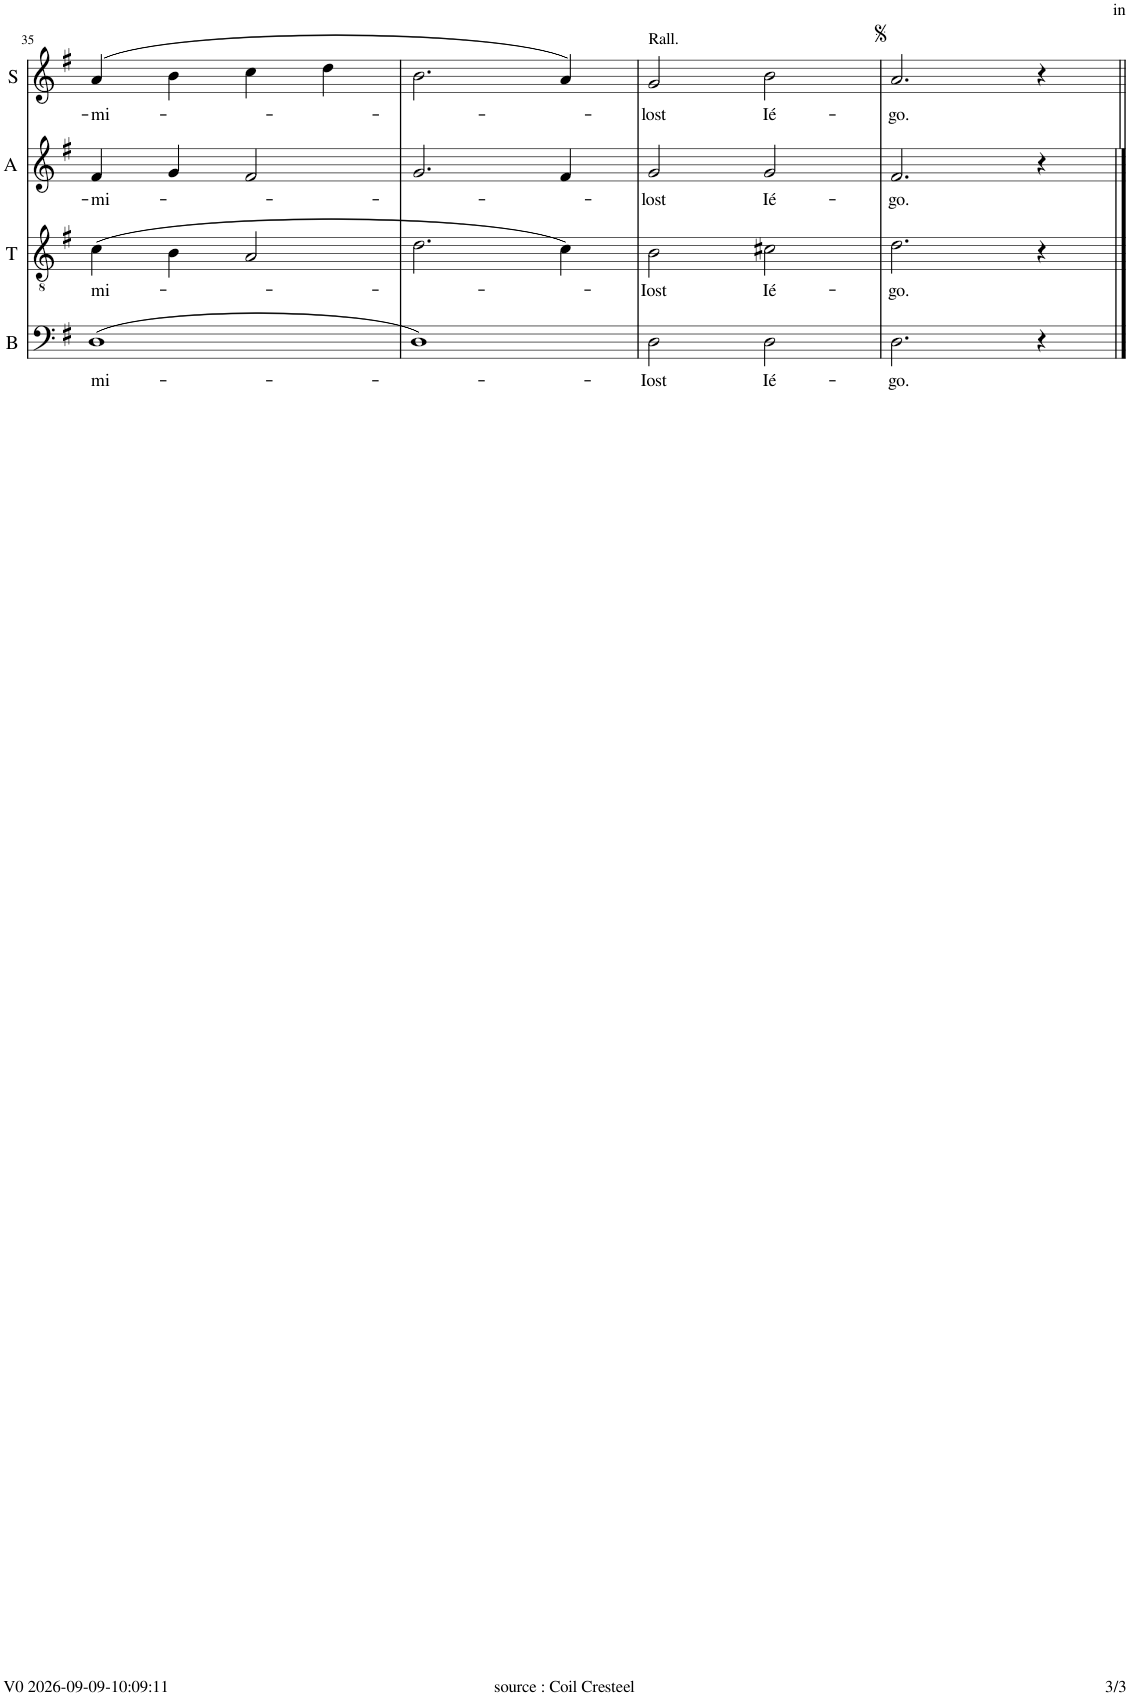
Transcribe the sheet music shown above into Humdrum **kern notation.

**kern	**text	**kern	**text	**kern	**text	**kern	**text
*part4	*part4	*part3	*part3	*part2	*part2	*part1	*part1
*staff4	*staff4	*staff3	*staff3	*staff2	*staff2	*staff1	*staff1
*I"B	*	*I"T	*	*I"A	*	*I"Soprane	*
*I'B	*	*I'T	*	*I'A	*	*I'S	*
!!LO:PB:g=z
*clefF4	*	*clefGv2	*	*clefG2	*	*clefG2	*
*k[f#]	*	*k[f#]	*	*k[f#]	*	*k[f#]	*
*M4/4	*	*M4/4	*	*M4/4	*	*M4/4	*
*met(c)	*	*met(c)	*	*met(c)	*	*met(c)	*
=35	=35	=35	=35	=35	=35	=35	=35
!	!LO:LY:b	!	!LO:LY:b	!	!LO:LY:b	!	!LO:LY:b
(1D	mi-	(4c\	mi-	4f#/	mi-	(4a/	mi-
.	.	4B\	.	4g/	.	4b\	.
.	.	2A/	.	2f#/	.	4cc\	.
.	.	.	.	.	.	4dd\	.
=36	=36	=36	=36	=36	=36	=36	=36
1D)	.	2.d\	.	2.g/	.	2.b\	.
.	.	4c\)	.	4f#/	.	4a/)	.
=37	=37	=37	=37	=37	=37	=37	=37
!	!	!	!	!	!	!LO:TX:a:t=Rall.	!
!	!LO:LY:b	!	!LO:LY:b	!	!LO:LY:b	!	!LO:LY:b
2D\	-Iost	2B\	-Iost	2g/	-lost	2g/	-lost
!	!LO:LY:b	!	!LO:LY:b	!	!LO:LY:b	!	!LO:LY:b
2D\	Ié-	2c#X\	Ié-	2g/	Ié-	2b\	Ié-
=38	=38	=38	=38	=38	=38	=38	=38
!	!LO:LY:b	!	!LO:LY:b	!	!LO:LY:b	!	!LO:LY:b
2.D\	-go.	2.d\	-go.	2.f#/	-go.	2.a/	-go.
4r	.	4r	.	4r	.	4r	.
=||	=||	=||	=||	=||	=||	=||	=||
*-	*-	*-	*-	*-	*-	*-	*-
